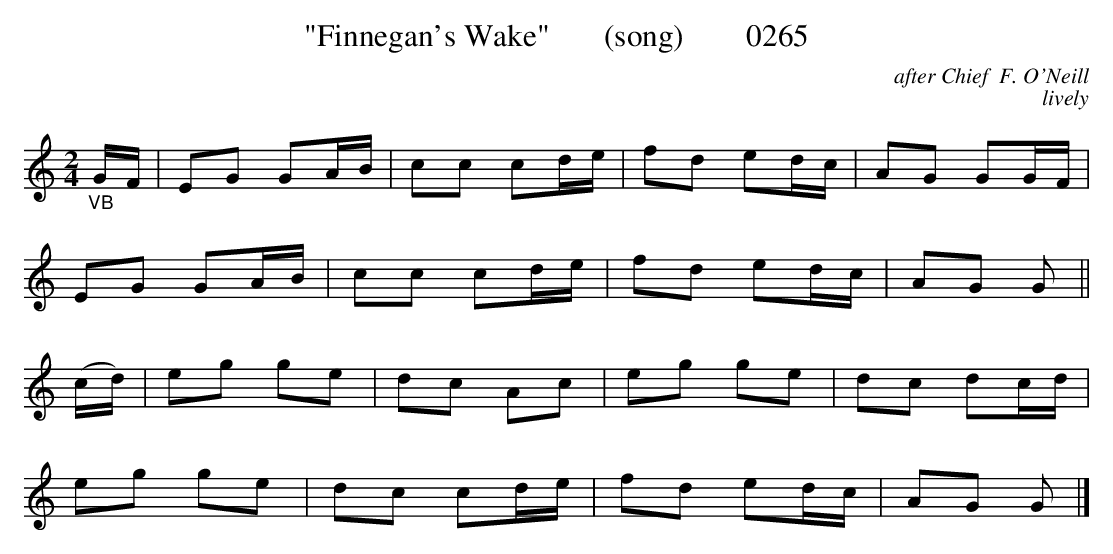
X:1
T:"Finnegan's Wake"       (song)        0265
C:after Chief  F. O'Neill
C:lively
M:2/4
L:1/16
K:C
"_VB"GF|E2G2 G2AB|c2c2 c2de|f2d2 e2dc|A2G2 G2GF|
E2G2 G2AB|c2c2 c2de|f2d2 e2dc|A2G2 G2||
(cd)|e2g2 g2e2|d2c2 A2c2|e2g2 g2e2|d2c2 d2cd|
e2g2 g2e2|d2c2 c2de|f2d2 e2dc|A2G2 G2 |]
